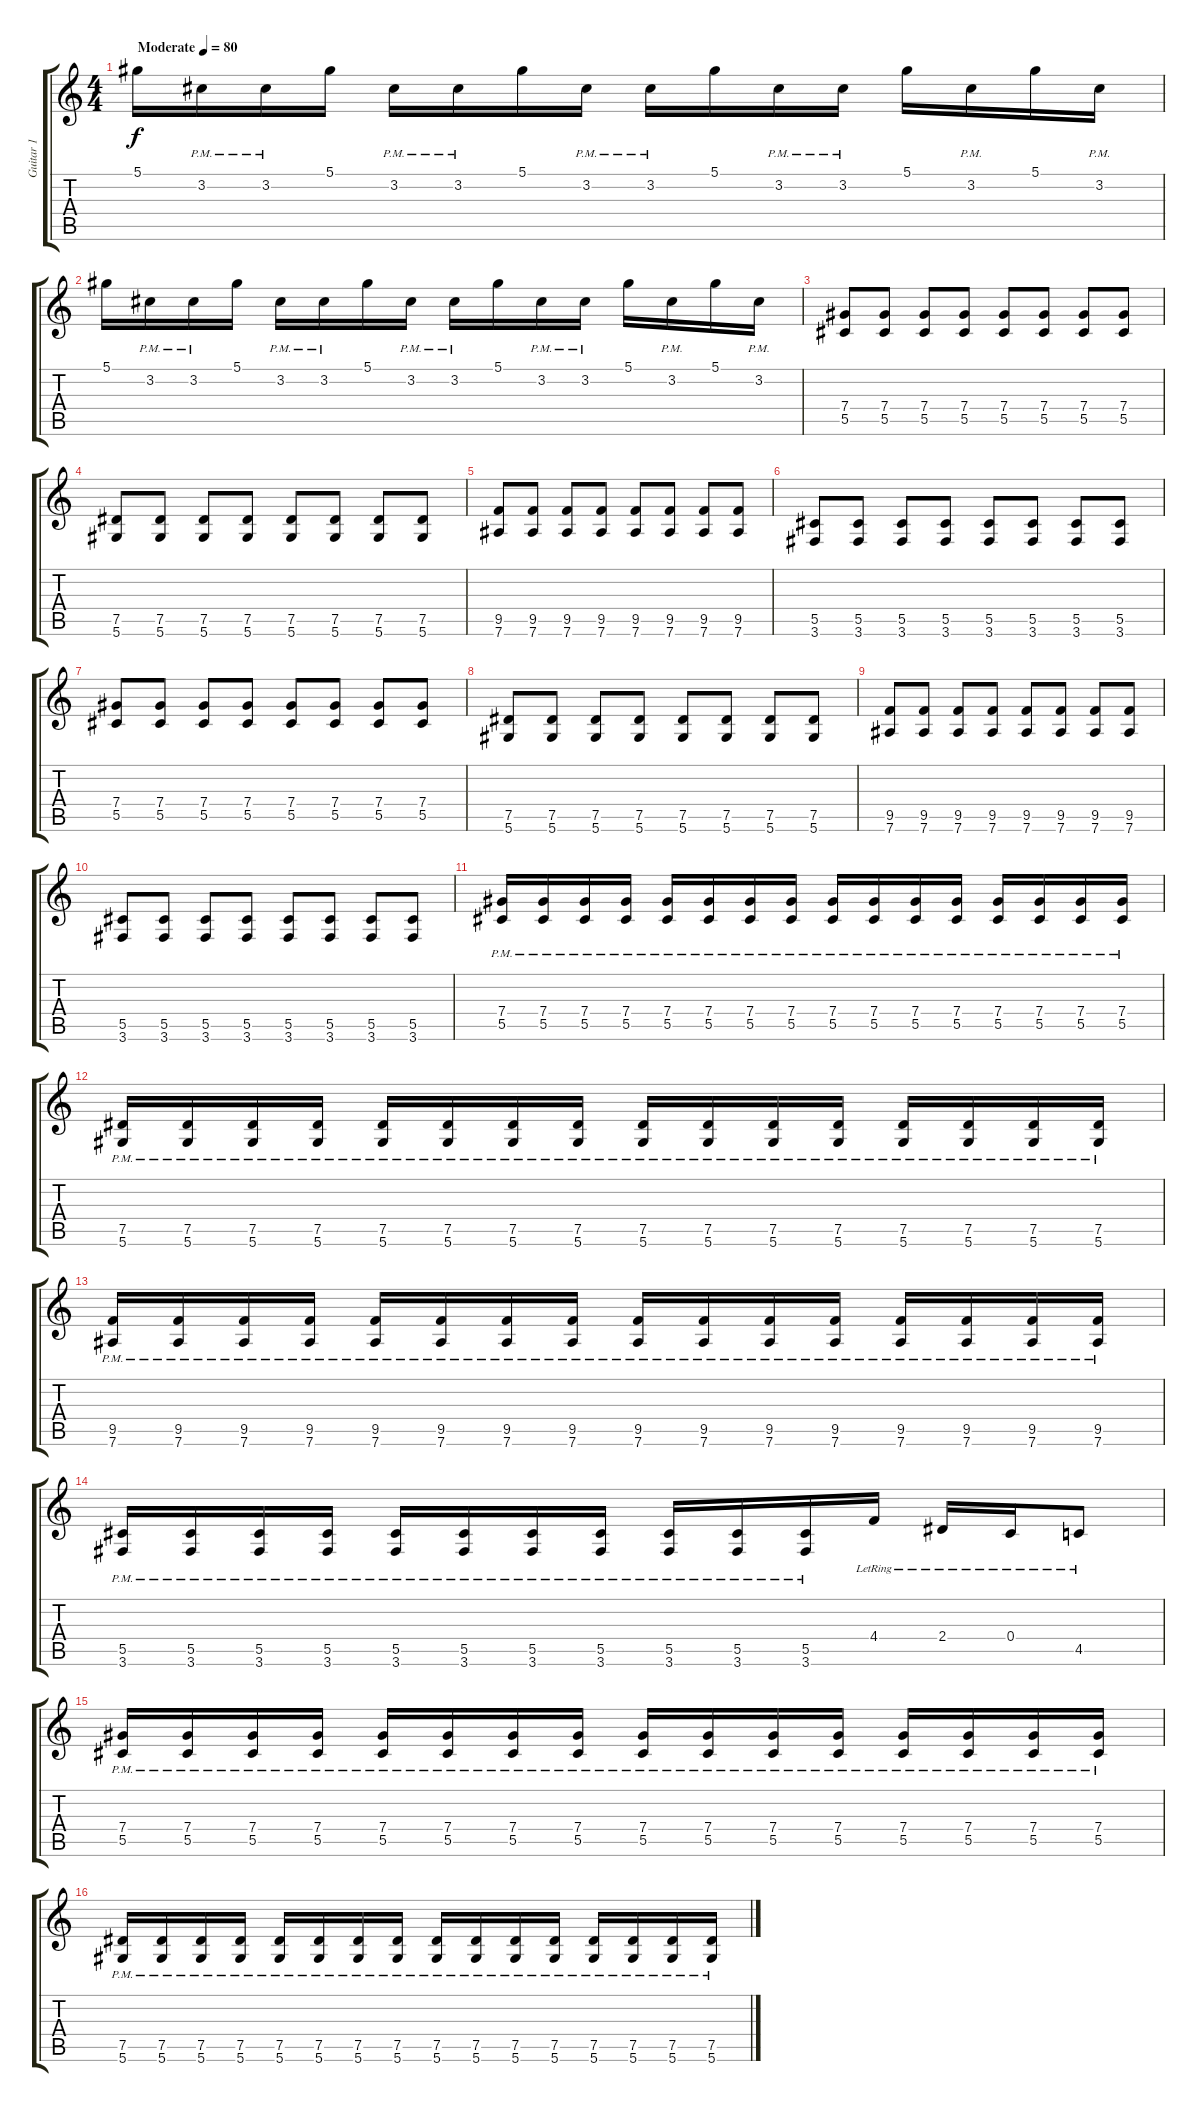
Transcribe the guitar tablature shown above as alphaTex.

\track ("Guitar 1" "Guitar 1") {instrument distortionguitar}
\staff {score tabs}
\tuning (Eb4 Bb3 Gb3 Db3 Ab2 Eb2) {hide}
\ts (4 4)
\tempo (80 "Moderate")
\clef g2
\ks c
5.1.16{dy f volume 5 instrument distortionguitar} 3.2{pm}.16 3.2{pm}.16 5.1.16 3.2{pm}.16 3.2{pm}.16 5.1.16 3.2{pm}.16 3.2{pm}.16 5.1.16 3.2{pm}.16 3.2{pm}.16 5.1.16 3.2{pm}.16 5.1.16 3.2{pm}.16 |
5.1.16 3.2{pm}.16 3.2{pm}.16 5.1.16 3.2{pm}.16 3.2{pm}.16 5.1.16 3.2{pm}.16 3.2{pm}.16 5.1.16 3.2{pm}.16 3.2{pm}.16 5.1.16 3.2{pm}.16 5.1.16 3.2{pm}.16 |
(7.4 5.5).8{volume 13} (7.4 5.5).8 (7.4 5.5).8 (7.4 5.5).8 (7.4 5.5).8 (7.4 5.5).8 (7.4 5.5).8 (7.4 5.5).8 |
(7.5 5.6).8 (7.5 5.6).8 (7.5 5.6).8 (7.5 5.6).8 (7.5 5.6).8 (7.5 5.6).8 (7.5 5.6).8 (7.5 5.6).8 |
(9.5 7.6).8 (9.5 7.6).8 (9.5 7.6).8 (9.5 7.6).8 (9.5 7.6).8 (9.5 7.6).8 (9.5 7.6).8 (9.5 7.6).8 |
(5.5 3.6).8 (5.5 3.6).8 (5.5 3.6).8 (5.5 3.6).8 (5.5 3.6).8 (5.5 3.6).8 (5.5 3.6).8 (5.5 3.6).8 |
(7.4 5.5).8 (7.4 5.5).8 (7.4 5.5).8 (7.4 5.5).8 (7.4 5.5).8 (7.4 5.5).8 (7.4 5.5).8 (7.4 5.5).8 |
(7.5 5.6).8 (7.5 5.6).8 (7.5 5.6).8 (7.5 5.6).8 (7.5 5.6).8 (7.5 5.6).8 (7.5 5.6).8 (7.5 5.6).8 |
(9.5 7.6).8 (9.5 7.6).8 (9.5 7.6).8 (9.5 7.6).8 (9.5 7.6).8 (9.5 7.6).8 (9.5 7.6).8 (9.5 7.6).8 |
(5.5 3.6).8 (5.5 3.6).8 (5.5 3.6).8 (5.5 3.6).8 (5.5 3.6).8 (5.5 3.6).8 (5.5 3.6).8 (5.5 3.6).8 |
(7.4{pm} 5.5{pm}).16{volume 10} (7.4{pm} 5.5{pm}).16 (7.4{pm} 5.5{pm}).16 (7.4{pm} 5.5{pm}).16 (7.4{pm} 5.5{pm}).16 (7.4{pm} 5.5{pm}).16 (7.4{pm} 5.5{pm}).16 (7.4{pm} 5.5{pm}).16 (7.4{pm} 5.5{pm}).16 (7.4{pm} 5.5{pm}).16 (7.4{pm} 5.5{pm}).16 (7.4{pm} 5.5{pm}).16 (7.4{pm} 5.5{pm}).16 (7.4{pm} 5.5{pm}).16 (7.4{pm} 5.5{pm}).16 (7.4{pm} 5.5{pm}).16 |
(7.5{pm} 5.6{pm}).16 (7.5{pm} 5.6{pm}).16 (7.5{pm} 5.6{pm}).16 (7.5{pm} 5.6{pm}).16 (7.5{pm} 5.6{pm}).16 (7.5{pm} 5.6{pm}).16 (7.5{pm} 5.6{pm}).16 (7.5{pm} 5.6{pm}).16 (7.5{pm} 5.6{pm}).16 (7.5{pm} 5.6{pm}).16 (7.5{pm} 5.6{pm}).16 (7.5{pm} 5.6{pm}).16 (7.5{pm} 5.6{pm}).16 (7.5{pm} 5.6{pm}).16 (7.5{pm} 5.6{pm}).16 (7.5{pm} 5.6{pm}).16 |
(9.5{pm} 7.6{pm}).16 (9.5{pm} 7.6{pm}).16 (9.5{pm} 7.6{pm}).16 (9.5{pm} 7.6{pm}).16 (9.5{pm} 7.6{pm}).16 (9.5{pm} 7.6{pm}).16 (9.5{pm} 7.6{pm}).16 (9.5{pm} 7.6{pm}).16 (9.5{pm} 7.6{pm}).16 (9.5{pm} 7.6{pm}).16 (9.5{pm} 7.6{pm}).16 (9.5{pm} 7.6{pm}).16 (9.5{pm} 7.6{pm}).16 (9.5{pm} 7.6{pm}).16 (9.5{pm} 7.6{pm}).16 (9.5{pm} 7.6{pm}).16 |
(5.5{pm} 3.6{pm}).16 (5.5{pm} 3.6{pm}).16 (5.5{pm} 3.6{pm}).16 (5.5{pm} 3.6{pm}).16 (5.5{pm} 3.6{pm}).16 (5.5{pm} 3.6{pm}).16 (5.5{pm} 3.6{pm}).16 (5.5{pm} 3.6{pm}).16 (5.5{pm} 3.6{pm}).16 (5.5{pm} 3.6{pm}).16 (5.5{pm} 3.6{pm}).16 4.4{lr}.16 2.4{lr}.16 0.4{lr}.16 4.5{lr}.8 |
(7.4{pm} 5.5{pm}).16 (7.4{pm} 5.5{pm}).16 (7.4{pm} 5.5{pm}).16 (7.4{pm} 5.5{pm}).16 (7.4{pm} 5.5{pm}).16 (7.4{pm} 5.5{pm}).16 (7.4{pm} 5.5{pm}).16 (7.4{pm} 5.5{pm}).16 (7.4{pm} 5.5{pm}).16 (7.4{pm} 5.5{pm}).16 (7.4{pm} 5.5{pm}).16 (7.4{pm} 5.5{pm}).16 (7.4{pm} 5.5{pm}).16 (7.4{pm} 5.5{pm}).16 (7.4{pm} 5.5{pm}).16 (7.4{pm} 5.5{pm}).16 |
(7.5{pm} 5.6{pm}).16 (7.5{pm} 5.6{pm}).16 (7.5{pm} 5.6{pm}).16 (7.5{pm} 5.6{pm}).16 (7.5{pm} 5.6{pm}).16 (7.5{pm} 5.6{pm}).16 (7.5{pm} 5.6{pm}).16 (7.5{pm} 5.6{pm}).16 (7.5{pm} 5.6{pm}).16 (7.5{pm} 5.6{pm}).16 (7.5{pm} 5.6{pm}).16 (7.5{pm} 5.6{pm}).16 (7.5{pm} 5.6{pm}).16 (7.5{pm} 5.6{pm}).16 (7.5{pm} 5.6{pm}).16 (7.5{pm} 5.6{pm}).16
